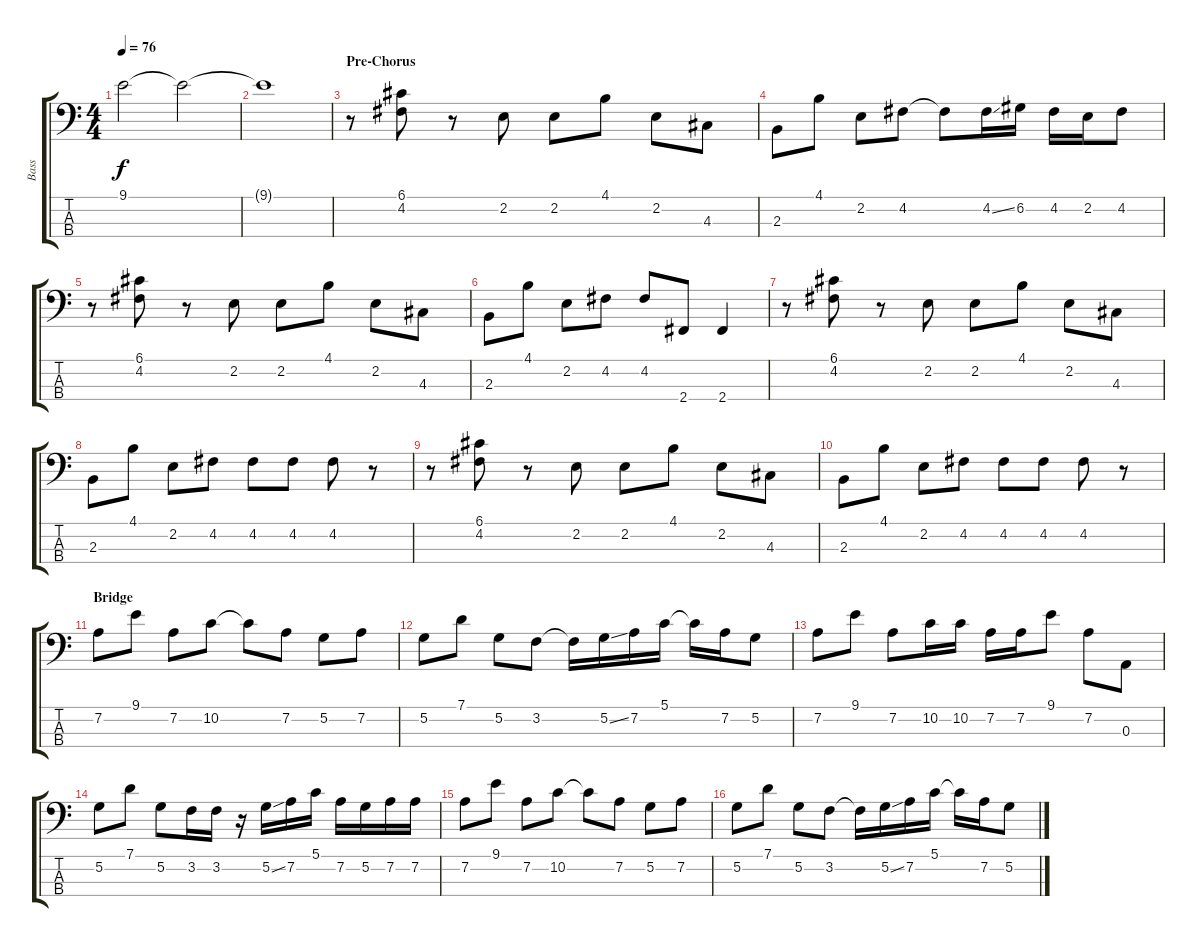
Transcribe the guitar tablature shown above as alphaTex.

\track ("Bass" "Bass") {instrument electricbassfinger}
\staff {score tabs}
\tuning (G2 D2 A1 E1) {hide}
\ts (4 4)
\tempo 76
\clef f4
\ks c
9.1.2{dy f} 9.1{t}.2 |
9.1{t}.1 |
\section ("" "Pre-Chorus")
r.8 (6.1 4.2).8 r.8 2.2.8 2.2.8 4.1.8 2.2.8 4.3.8 |
2.3.8 4.1.8 2.2.8 4.2.8 4.2{t}.8 4.2{ss}.16 6.2.16 4.2.16 2.2.16 4.2.8 |
r.8 (6.1 4.2).8 r.8 2.2.8 2.2.8 4.1.8 2.2.8 4.3.8 |
2.3.8 4.1.8 2.2.8 4.2.8 4.2.8 2.4.8 2.4.4 |
r.8 (6.1 4.2).8 r.8 2.2.8 2.2.8 4.1.8 2.2.8 4.3.8 |
2.3.8 4.1.8 2.2.8 4.2.8 4.2.8 4.2.8 4.2.8 r.8 |
r.8 (6.1 4.2).8 r.8 2.2.8 2.2.8 4.1.8 2.2.8 4.3.8 |
2.3.8 4.1.8 2.2.8 4.2.8 4.2.8 4.2.8 4.2.8 r.8 |
\section ("" "Bridge")
7.2.8 9.1.8 7.2.8 10.2.8 10.2{t}.8 7.2.8 5.2.8 7.2.8 |
5.2.8 7.1.8 5.2.8 3.2.8 3.2{t}.16 5.2{ss}.16 7.2.16 5.1.16 5.1{t}.16 7.2.16 5.2.8 |
7.2.8 9.1.8 7.2.8 10.2.16 10.2.16 7.2.16 7.2.16 9.1.8 7.2.8 0.3.8 |
5.2.8 7.1.8 5.2.8 3.2.16 3.2.16 r.16 5.2{ss}.16 7.2.16 5.1.16 7.2.16 5.2.16 7.2.16 7.2.16 |
7.2.8 9.1.8 7.2.8 10.2.8 10.2{t}.8 7.2.8 5.2.8 7.2.8 |
5.2.8 7.1.8 5.2.8 3.2.8 3.2{t}.16 5.2{ss}.16 7.2.16 5.1.16 5.1{t}.16 7.2.16 5.2.8
